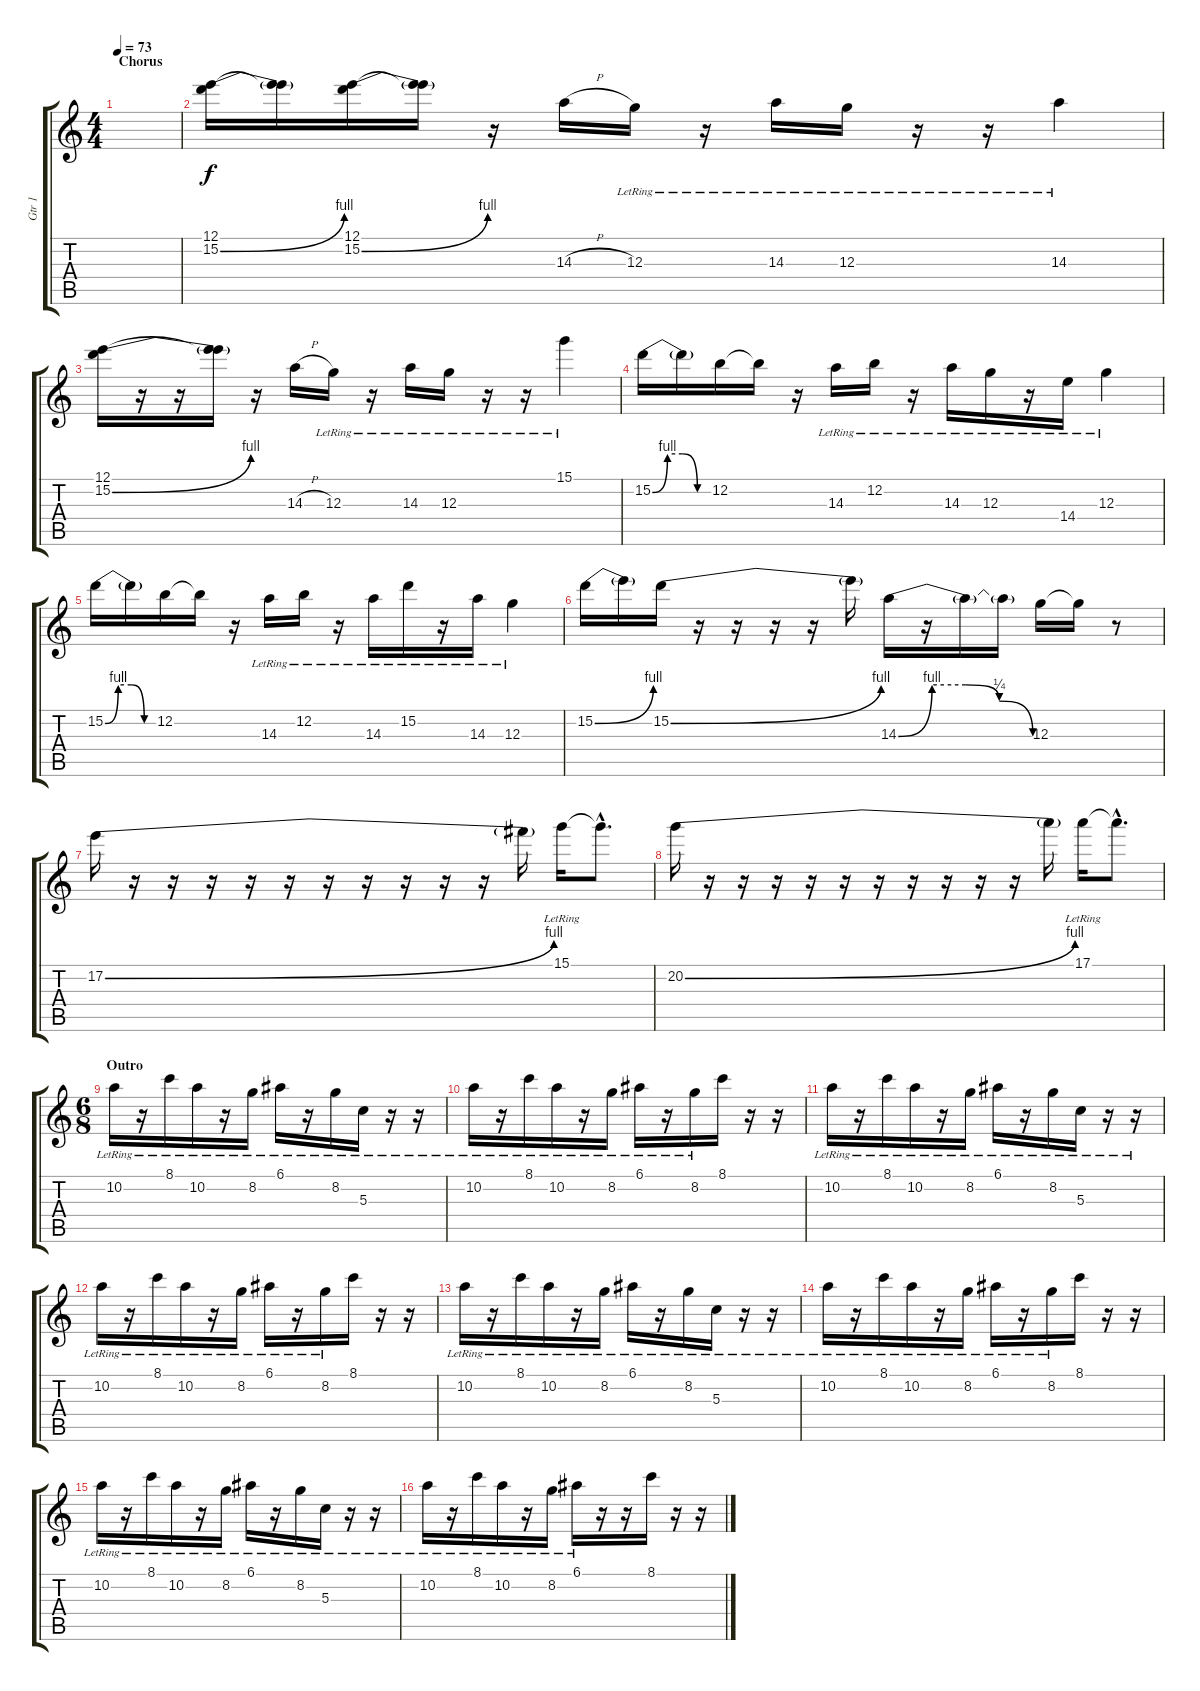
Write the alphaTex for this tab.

\track ("Gtr 1" "Gtr 1") {instrument overdrivenguitar}
\staff {score tabs}
\tuning (E4 B3 G3 D3 A2 E2) {hide}
\ts (4 4)
\section ("" "Chorus")
\tempo 73
\clef g2
\ks c
|
(12.1 15.2{be (bend 0 0 60 4)}).16 (12.1{t} 15.2{t}).16 (12.1 15.2{be (bend 0 0 60 4)}).16 (12.1{t} 15.2{t}).16 r.16 14.3{h}.16 12.3{lr}.16 r.16 14.3{lr}.16 12.3{lr}.16 r.16 r.16 14.3{lr}.4 |
(12.1 15.2{be (bend 0 0 60 4)}).16 r.16 r.16 (12.1{t} 15.2{t}).16 r.16 14.3{h}.16 12.3{lr}.16 r.16 14.3{lr}.16 12.3{lr}.16 r.16 r.16 15.1{lr}.4 |
15.2{be (custom 0 0 15 4 30 4 45 0 60 0)}.16 15.2{t}.16 12.2.16 12.2{t}.16 r.16 14.3{lr}.16 12.2{lr}.16 r.16 14.3{lr}.16 12.3{lr}.16 r.16 14.4{lr}.16 12.3{lr}.4 |
15.2{be (custom 0 0 15 4 30 4 45 0 60 0)}.16 15.2{t}.16 12.2.16 12.2{t}.16 r.16 14.3{lr}.16 12.2{lr}.16 r.16 14.3{lr}.16 15.2{lr}.16 r.16 14.3{lr}.16 12.3{lr}.4 |
15.2{be (bend 0 0 60 4)}.16 15.2{t}.16 15.2{be (bend 0 0 60 4)}.16 r.16 r.16 r.16 r.16 15.2{t}.16 14.3{be (custom 0 0 15 4 30 4 45 1 60 0)}.16 r.16 14.3{t}.16 14.3{t}.16 12.3.16 12.3{t}.16 r.8 |
17.2{be (bend 0 0 60 4)}.16 r.16 r.16 r.16 r.16 r.16 r.16 r.16 r.16 r.16 r.16 17.2{t}.16 15.1{lr}.16 15.1{hac t}.8{d} |
20.2{be (bend 0 0 60 4)}.16 r.16 r.16 r.16 r.16 r.16 r.16 r.16 r.16 r.16 r.16 20.2{t}.16 17.1{lr}.16 17.1{hac t}.8{d} |
\ts (6 8)
\section ("" "Outro")
10.2{lr}.16 r.16 8.1{lr}.16 10.2{lr}.16 r.16 8.2{lr}.16 6.1{lr}.16 r.16 8.2{lr}.16 5.3{lr}.16 r.16 r.16 |
10.2{lr}.16 r.16 8.1{lr}.16 10.2{lr}.16 r.16 8.2{lr}.16 6.1{lr}.16 r.16 8.2{lr}.16 8.1.16 r.16 r.16 |
10.2{lr}.16 r.16 8.1{lr}.16 10.2{lr}.16 r.16 8.2{lr}.16 6.1{lr}.16 r.16 8.2{lr}.16 5.3{lr}.16 r.16 r.16 |
10.2{lr}.16 r.16 8.1{lr}.16 10.2{lr}.16 r.16 8.2{lr}.16 6.1{lr}.16 r.16 8.2{lr}.16 8.1.16 r.16 r.16 |
10.2{lr}.16 r.16 8.1{lr}.16 10.2{lr}.16 r.16 8.2{lr}.16 6.1{lr}.16 r.16 8.2{lr}.16 5.3{lr}.16 r.16 r.16 |
10.2{lr}.16 r.16 8.1{lr}.16 10.2{lr}.16 r.16 8.2{lr}.16 6.1{lr}.16 r.16 8.2{lr}.16 8.1.16 r.16 r.16 |
10.2{lr}.16 r.16 8.1{lr}.16 10.2{lr}.16 r.16 8.2{lr}.16 6.1{lr}.16 r.16 8.2{lr}.16 5.3{lr}.16 r.16 r.16 |
10.2{lr}.16 r.16 8.1{lr}.16 10.2{lr}.16 r.16 8.2{lr}.16 6.1{lr}.16 r.16 r.16 8.1.16 r.16 r.16
